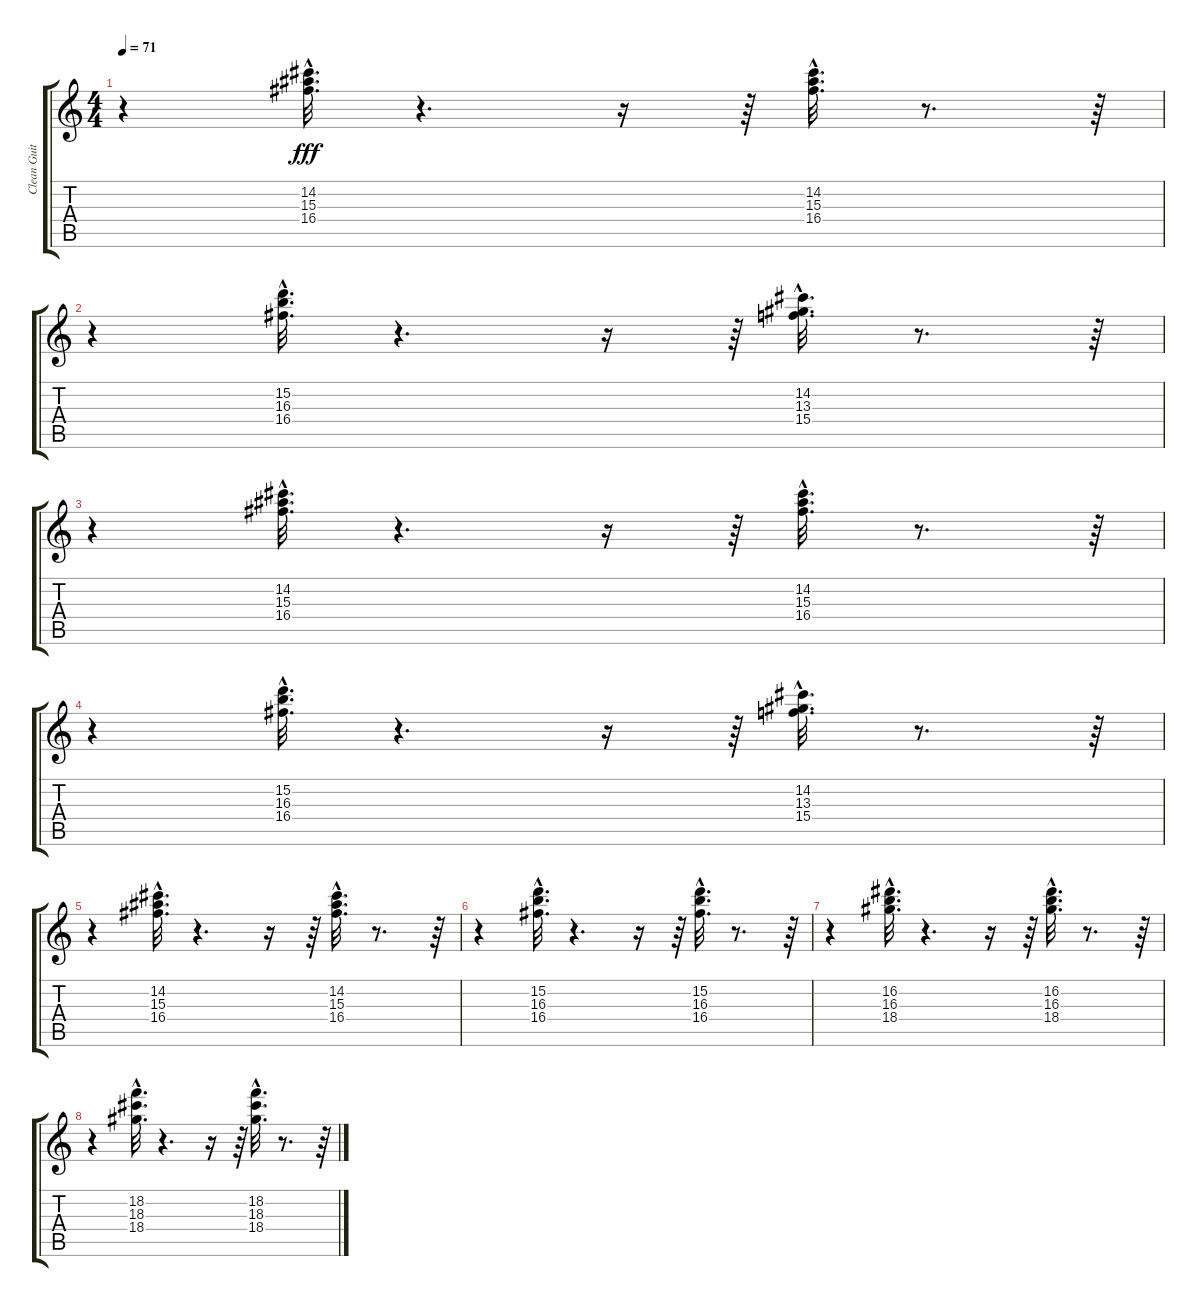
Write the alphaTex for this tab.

\track ("Clean Guitar        " "Clean Guit") {instrument acousticbass}
\staff {score tabs}
\tuning (E4 B3 G3 D3 A2 E2) {hide}
\ts (4 4)
\tempo 71
\clef g2
\ks c
r.4{dy fff} (14.2{hac} 15.3{hac} 16.4{hac}).32{d} r.4{d} r.16 r.64 (14.2{hac} 15.3{hac} 16.4{hac}).32{d} r.8{d} r.64 |
r.4 (15.2{hac} 16.3{hac} 16.4{hac}).32{d} r.4{d} r.16 r.64 (14.2{hac} 13.3{hac} 15.4{hac}).32{d} r.8{d} r.64 |
r.4 (14.2{hac} 15.3{hac} 16.4{hac}).32{d} r.4{d} r.16 r.64 (14.2{hac} 15.3{hac} 16.4{hac}).32{d} r.8{d} r.64 |
r.4 (15.2{hac} 16.3{hac} 16.4{hac}).32{d} r.4{d} r.16 r.64 (14.2{hac} 13.3{hac} 15.4{hac}).32{d} r.8{d} r.64 |
r.4 (14.2{hac} 15.3{hac} 16.4{hac}).32{d} r.4{d} r.16 r.64 (14.2{hac} 15.3{hac} 16.4{hac}).32{d} r.8{d} r.64 |
r.4 (15.2{hac} 16.3{hac} 16.4{hac}).32{d} r.4{d} r.16 r.64 (15.2{hac} 16.3{hac} 16.4{hac}).32{d} r.8{d} r.64 |
r.4 (16.2{hac} 16.3{hac} 18.4{hac}).32{d} r.4{d} r.16 r.64 (16.2{hac} 16.3{hac} 18.4{hac}).32{d} r.8{d} r.64 |
r.4 (18.2{hac} 18.3{hac} 18.4{hac}).32{d} r.4{d} r.16 r.64 (18.2{hac} 18.3{hac} 18.4{hac}).32{d} r.8{d} r.64
